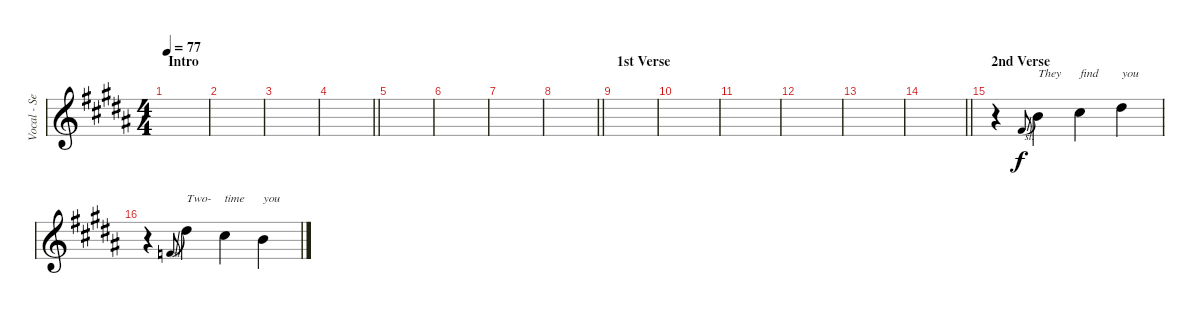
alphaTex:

\track ("Vocal - Serj" "Vocal - Se") {instrument tuba}
\staff {score}
\tuning (D4 Bb3 Gb3 Db3 Ab2 Eb2) {hide}
\ts (4 4)
\section ("" "Intro")
\tempo 77
\clef g2
\ks g#minor
|
|
|
\barLineRight lightlight
|
|
|
|
\barLineRight lightlight
|
\section ("" "1st Verse")
|
|
|
|
|
\barLineRight lightlight
|
\section ("" "2nd Verse")
r.4 4.1{sl}.8{gr onbeat} 9.1.4{txt "They"} 11.1.4{txt "find"} 13.1.4{txt "you"} |
r.4 3.1{sl}.8{gr onbeat} 13.1.4{txt "Two-"} 11.1.4{txt "time"} 13.2.4{txt "you"}
